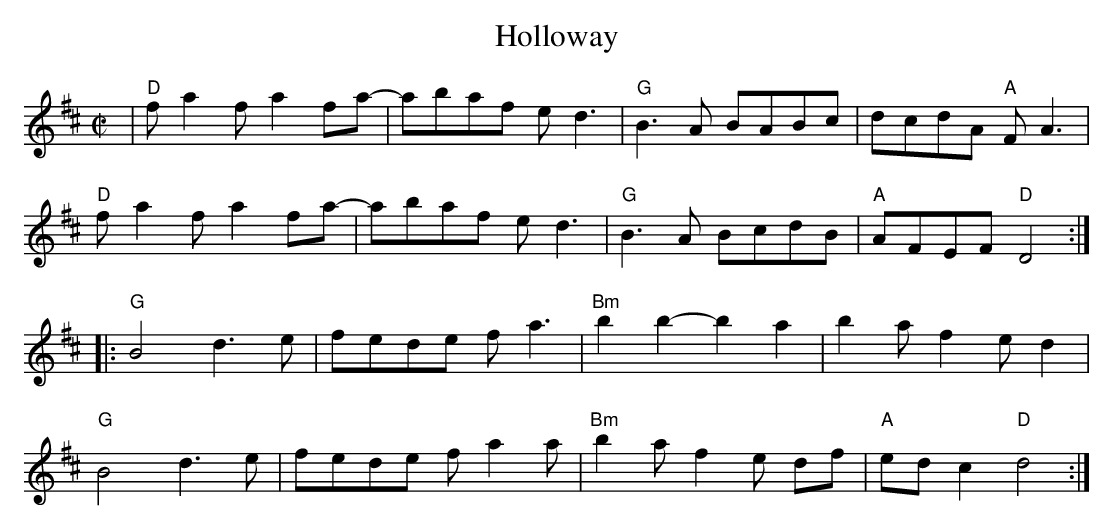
X:1
T:Holloway
M:C|
L:1/8
K:D
|"D"fa2f a2fa-|abaf ed3|"G"B3A BABc |dcdA "A"FA3|
"D"fa2f a2fa-|abaf ed3|"G"B3A BcdB |"A"AFEF "D"D4:|
|:"G"B4 d3e|fede fa3|"Bm"b2 b2- b2a2|b2a f2ed2|
"G"B4 d3e|fede fa2a|"Bm"b2a f2e df|"A"ed c2 "D"d4:|]

$SmallLMargin
$SmallRMargin
